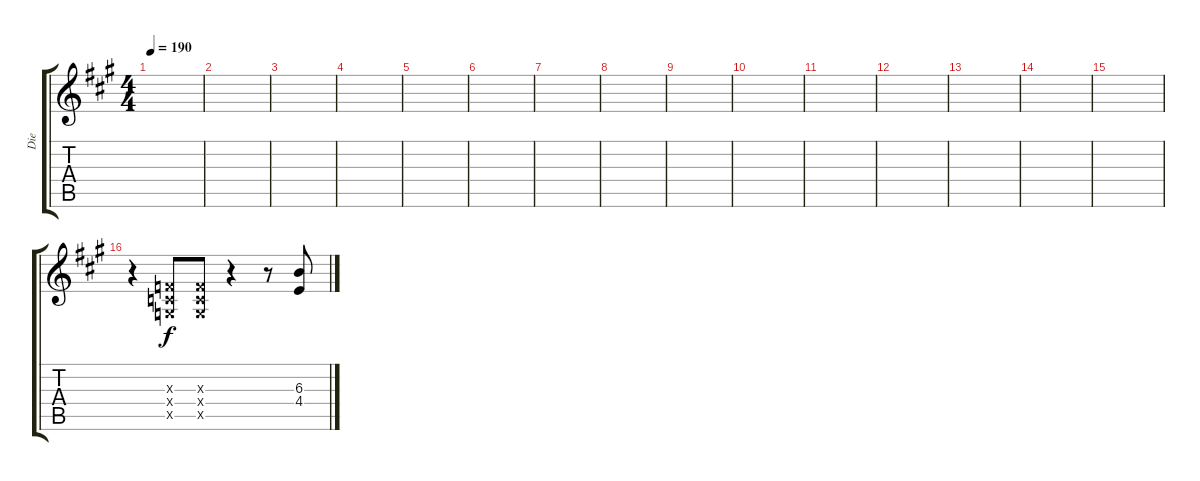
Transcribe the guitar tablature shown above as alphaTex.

\track ("Die" "Die") {instrument distortionguitar}
\staff {score tabs}
\tuning (D4 A3 F3 C3 G2 D2) {hide}
\ts (4 4)
\tempo 190
\clef g2
\ks a
|
|
|
|
|
|
|
|
|
|
|
|
|
|
|
r.4 (0.3{x} 0.4{x} 0.5{x}).8 (0.3{x} 0.4{x} 0.5{x}).8 r.4 r.8 (6.3 4.4).8
